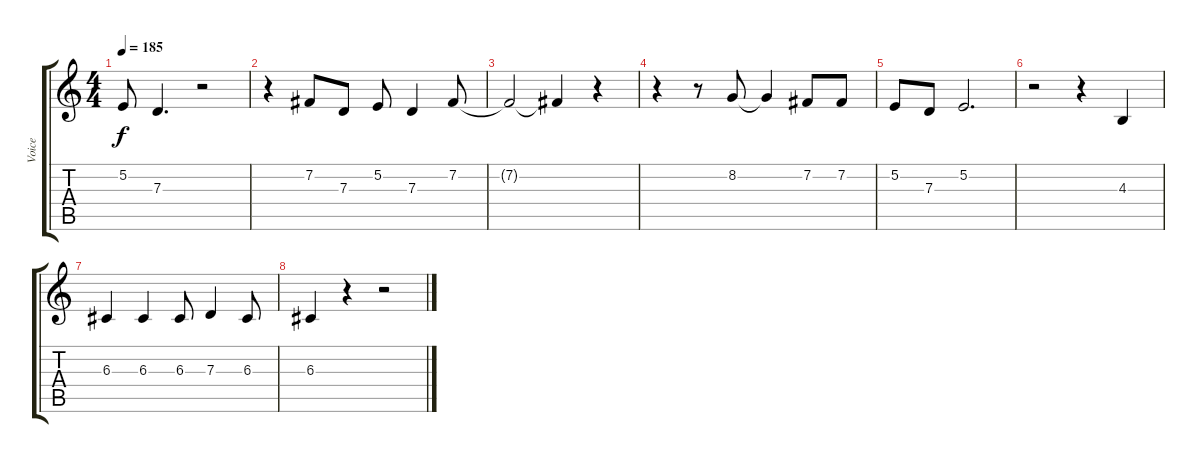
\track ("Voice" "Voice") {instrument cello}
\staff {score tabs}
\tuning (E4 B3 G3 D3 A2 E2) {hide}
\ts (4 4)
\tempo 185
\clef g2
\ks c
5.2{t}.8{dy f} 7.3.4{d} r.2 |
r.4 7.2.8 7.3.8 5.2.8 7.3.4 7.2.8 |
7.2{t}.2 7.2{t}.4 r.4 |
r.4 r.8 8.2.8 8.2{t}.4 7.2.8 7.2.8 |
5.2.8 7.3.8 5.2.2{d} |
r.2 r.4 4.3.4 |
6.3.4 6.3.4 6.3.8 7.3.4 6.3.8 |
6.3.4 r.4 r.2
